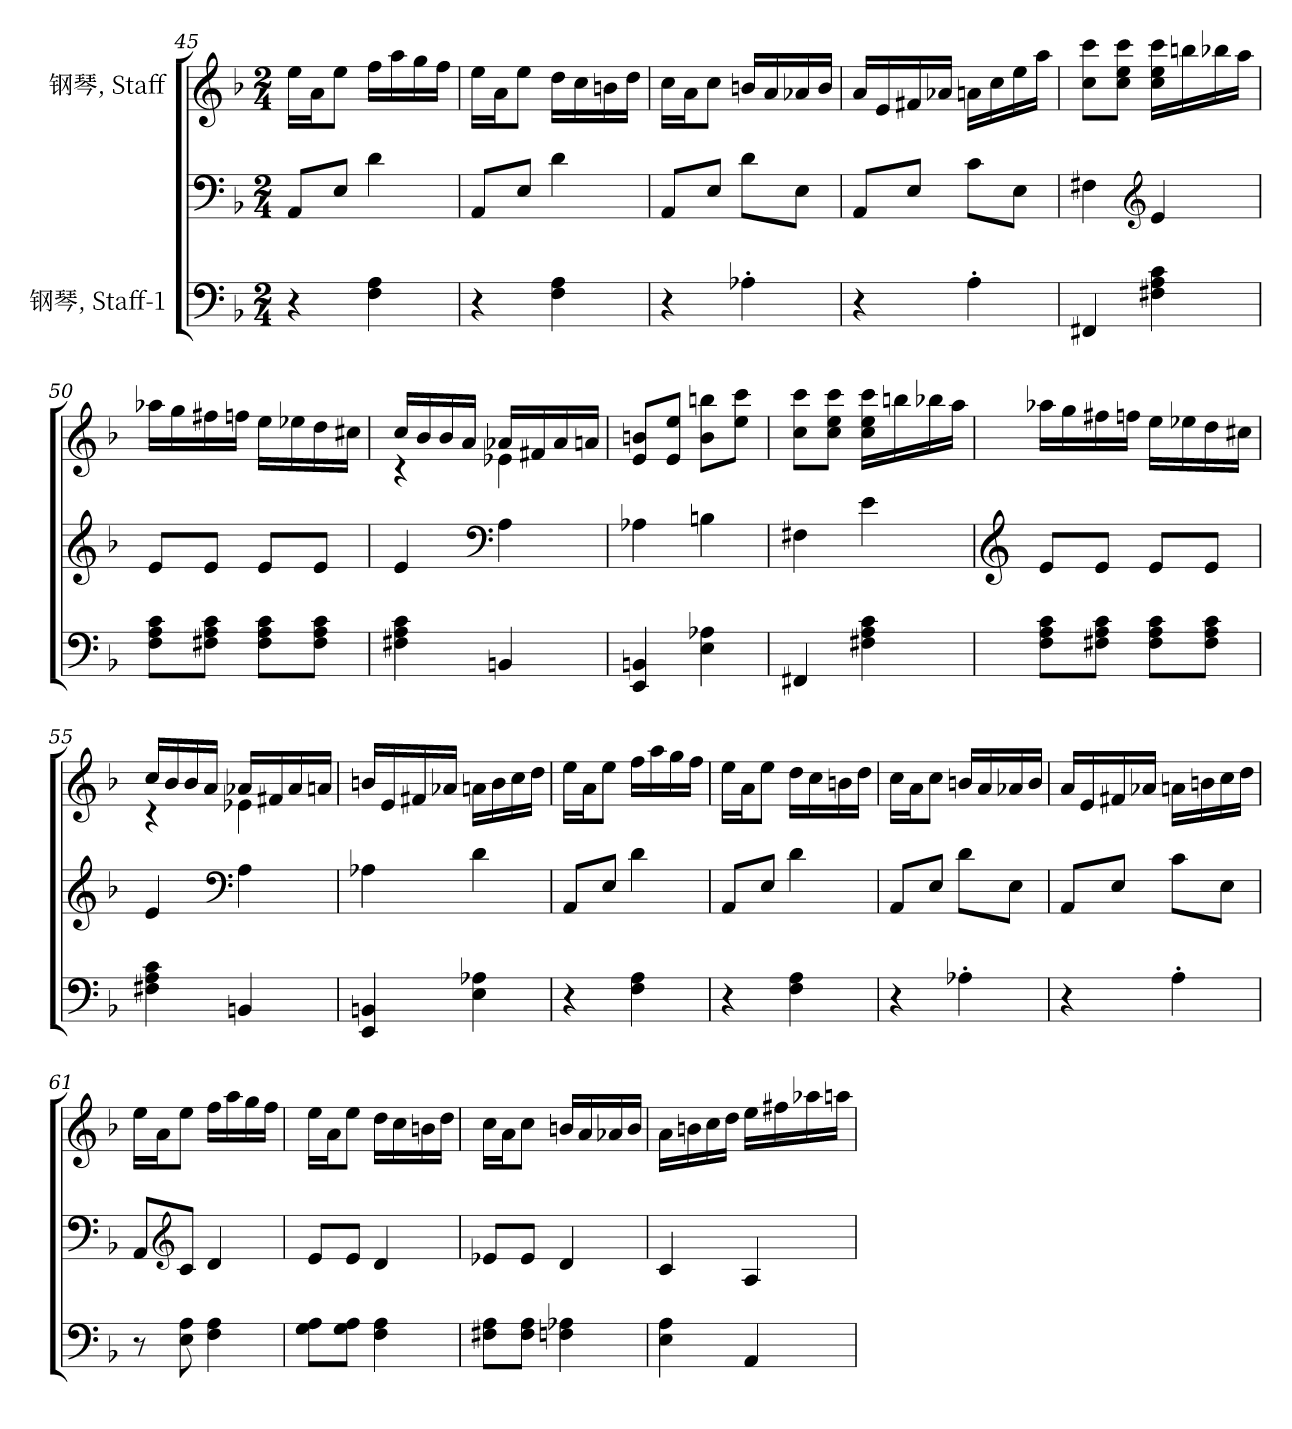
**kern	**kern	**kern
*part2	*part2	*part1
*staff3	*staff2	*staff1
*I"钢琴, Staff-1	*	*I"钢琴, Staff
*clefF4	*clefF4	*clefG2
*k[b-]	*k[b-]	*k[b-]
*M2/4	*M2/4	*M2/4
=45	=45	=45
4r	8AA/L	16ee\LL
.	.	16a\J
.	8E/J	8ee\J
4F\ 4A\	4d\	16ff\LL
.	.	16aa\
.	.	16gg\
.	.	16ff\JJ
!!LO:LB:g=z
=46	=46	=46
4r	8AA/L	16ee\LL
.	.	16a\J
.	8E/J	8ee\J
4F\ 4A\	4d\	16dd\LL
.	.	16cc\
.	.	16bn\
.	.	16dd\JJ
=47	=47	=47
4r	8AA/L	16cc\LL
.	.	16a\J
.	8E/J	8cc\J
4A-X'\	8d\L	16bn/LL
.	.	16a/
.	8E\J	16a-X/
.	.	16b/JJ
=48	=48	=48
4r	8AA/L	16a/LL
.	.	16e/
.	8E/J	16f#X/
.	.	16a-X/JJ
4A'\	8c\L	16an\LL
.	.	16cc\
.	8E\J	16ee\
.	.	16aa\JJ
=49	=49	=49
4FF#X/	4F#X\	8cc\ 8ccc\L
.	.	8cc\ 8ee\ 8ccc\J
*	*clefG2	*
4F#X\ 4A\ 4c\	4e/	16cc\ 16ee\ 16ccc\LL
.	.	16bbn\
.	.	16bb-X\
.	.	16aa\JJ
!!LO:LB:g=z
=50	=50	=50
8F\ 8A\ 8c\L	8e/L	16aa-X\LL
.	.	16gg\
8F#X\ 8A\ 8c\J	8e/J	16ff#X\
.	.	16ffn\JJ
8F#\ 8A\ 8c\L	8e/L	16ee\LL
.	.	16ee-X\
8F#\ 8A\ 8c\J	8e/J	16dd\
.	.	16cc#X\JJ
=51	=51	=51
*	*	*^
4F#X\ 4A\ 4c\	4e/	16cc/LL	4r
.	.	16b-/	.
.	.	16b-/	.
.	.	16a/JJ	.
*	*clefF4	*	*
4BBn/	4A\	16a-X/LL	4e-X\
.	.	16f#X/	.
.	.	16a-/	.
.	.	16an/JJ	.
*	*	*v	*v
=52	=52	=52
4EE/ 4BBn/	4A-X\	8e/ 8bn/L
.	.	8e/ 8ee/J
4E\ 4A-X\	4Bn\	8b\ 8bbn\L
.	.	8ee\ 8ccc\J
=53	=53	=53
4FF#X/	4F#X\	8cc\ 8ccc\L
.	.	8cc\ 8ee\ 8ccc\J
4F#X\ 4A\ 4c\	4e\	16cc\ 16ee\ 16ccc\LL
.	.	16bbn\
.	.	16bb-X\
.	.	16aa\JJ
!!LO:PB:g=z
=54	=54	=54
*	*clefG2	*
8F\ 8A\ 8c\L	8e/L	16aa-X\LL
.	.	16gg\
8F#X\ 8A\ 8c\J	8e/J	16ff#X\
.	.	16ffn\JJ
8F#\ 8A\ 8c\L	8e/L	16ee\LL
.	.	16ee-X\
8F#\ 8A\ 8c\J	8e/J	16dd\
.	.	16cc#X\JJ
=55	=55	=55
*	*	*^
4F#X\ 4A\ 4c\	4e/	16cc/LL	4r
.	.	16b-/	.
.	.	16b-/	.
.	.	16a/JJ	.
*	*clefF4	*	*
4BBn/	4A\	16a-X/LL	4e-X\
.	.	16f#X/	.
.	.	16a-/	.
.	.	16an/JJ	.
*	*	*v	*v
=56	=56	=56
4EE/ 4BBn/	4A-X\	16bn/LL
.	.	16e/
.	.	16f#X/
.	.	16a-X/JJ
4E\ 4A-X\	4d\	16an\LL
.	.	16b\
.	.	16cc\
.	.	16dd\JJ
=57	=57	=57
4r	8AA/L	16ee\LL
.	.	16a\J
.	8E/J	8ee\J
4F\ 4A\	4d\	16ff\LL
.	.	16aa\
.	.	16gg\
.	.	16ff\JJ
!!LO:LB:g=z
=58	=58	=58
4r	8AA/L	16ee\LL
.	.	16a\J
.	8E/J	8ee\J
4F\ 4A\	4d\	16dd\LL
.	.	16cc\
.	.	16bn\
.	.	16dd\JJ
=59	=59	=59
4r	8AA/L	16cc\LL
.	.	16a\J
.	8E/J	8cc\J
4A-X'\	8d\L	16bn/LL
.	.	16a/
.	8E\J	16a-X/
.	.	16b/JJ
=60	=60	=60
4r	8AA/L	16a/LL
.	.	16e/
.	8E/J	16f#X/
.	.	16a-X/JJ
4A'\	8c\L	16an\LL
.	.	16bn\
.	8E\J	16cc\
.	.	16dd\JJ
=61	=61	=61
8r	8AA/L	16ee\LL
.	.	16a\J
*	*clefG2	*
8E\ 8A\	8c/J	8ee\J
4F\ 4A\	4d/	16ff\LL
.	.	16aa\
.	.	16gg\
.	.	16ff\JJ
!!LO:LB:g=z
=62	=62	=62
8G\ 8A\L	8e/L	16ee\LL
.	.	16a\J
8G\ 8A\J	8e/J	8ee\J
4F\ 4A\	4d/	16dd\LL
.	.	16cc\
.	.	16bn\
.	.	16dd\JJ
=63	=63	=63
8F#X\ 8A\L	8e-X/L	16cc\LL
.	.	16a\J
8F#\ 8A\J	8e-/J	8cc\J
4Fn\ 4A-X\	4d/	16bn/LL
.	.	16a/
.	.	16a-X/
.	.	16b/JJ
=64	=64	=64
4E\ 4A\	4c/	16a\LL
.	.	16bn\
.	.	16cc\
.	.	16dd\JJ
4AA/	4A/	16ee\LL
.	.	16ff#X\
.	.	16aa-X\
.	.	16aan\JJ
=	=	=
*-	*-	*-
